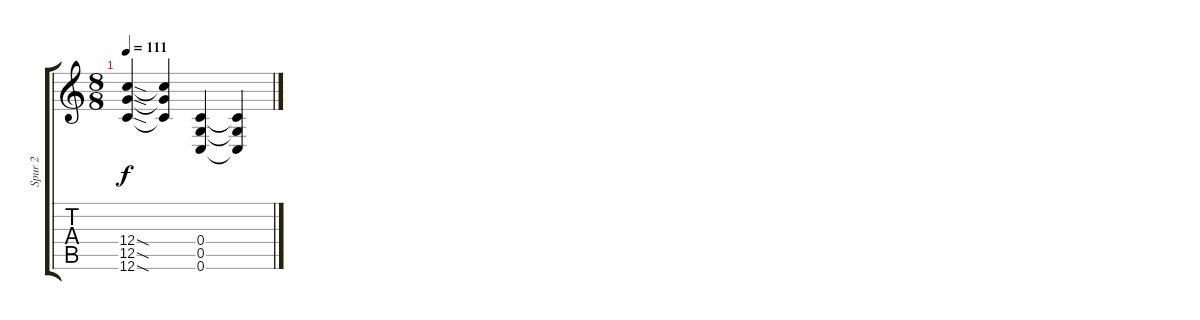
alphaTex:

\track ("Spur 2" "Spur 2") {instrument distortionguitar}
\staff {score tabs}
\tuning (D4 A3 F3 C3 G2 C2) {hide}
\ts (8 8)
\tempo 111
\clef g2
\ks c
(12.4{sod} 12.5{sod} 12.6{sod}).4{dy f} (12.4{t} 12.5{t} 12.6{t}).4 (0.4 0.5 0.6).4 (0.4{t} 0.5{t} 0.6{t}).4
